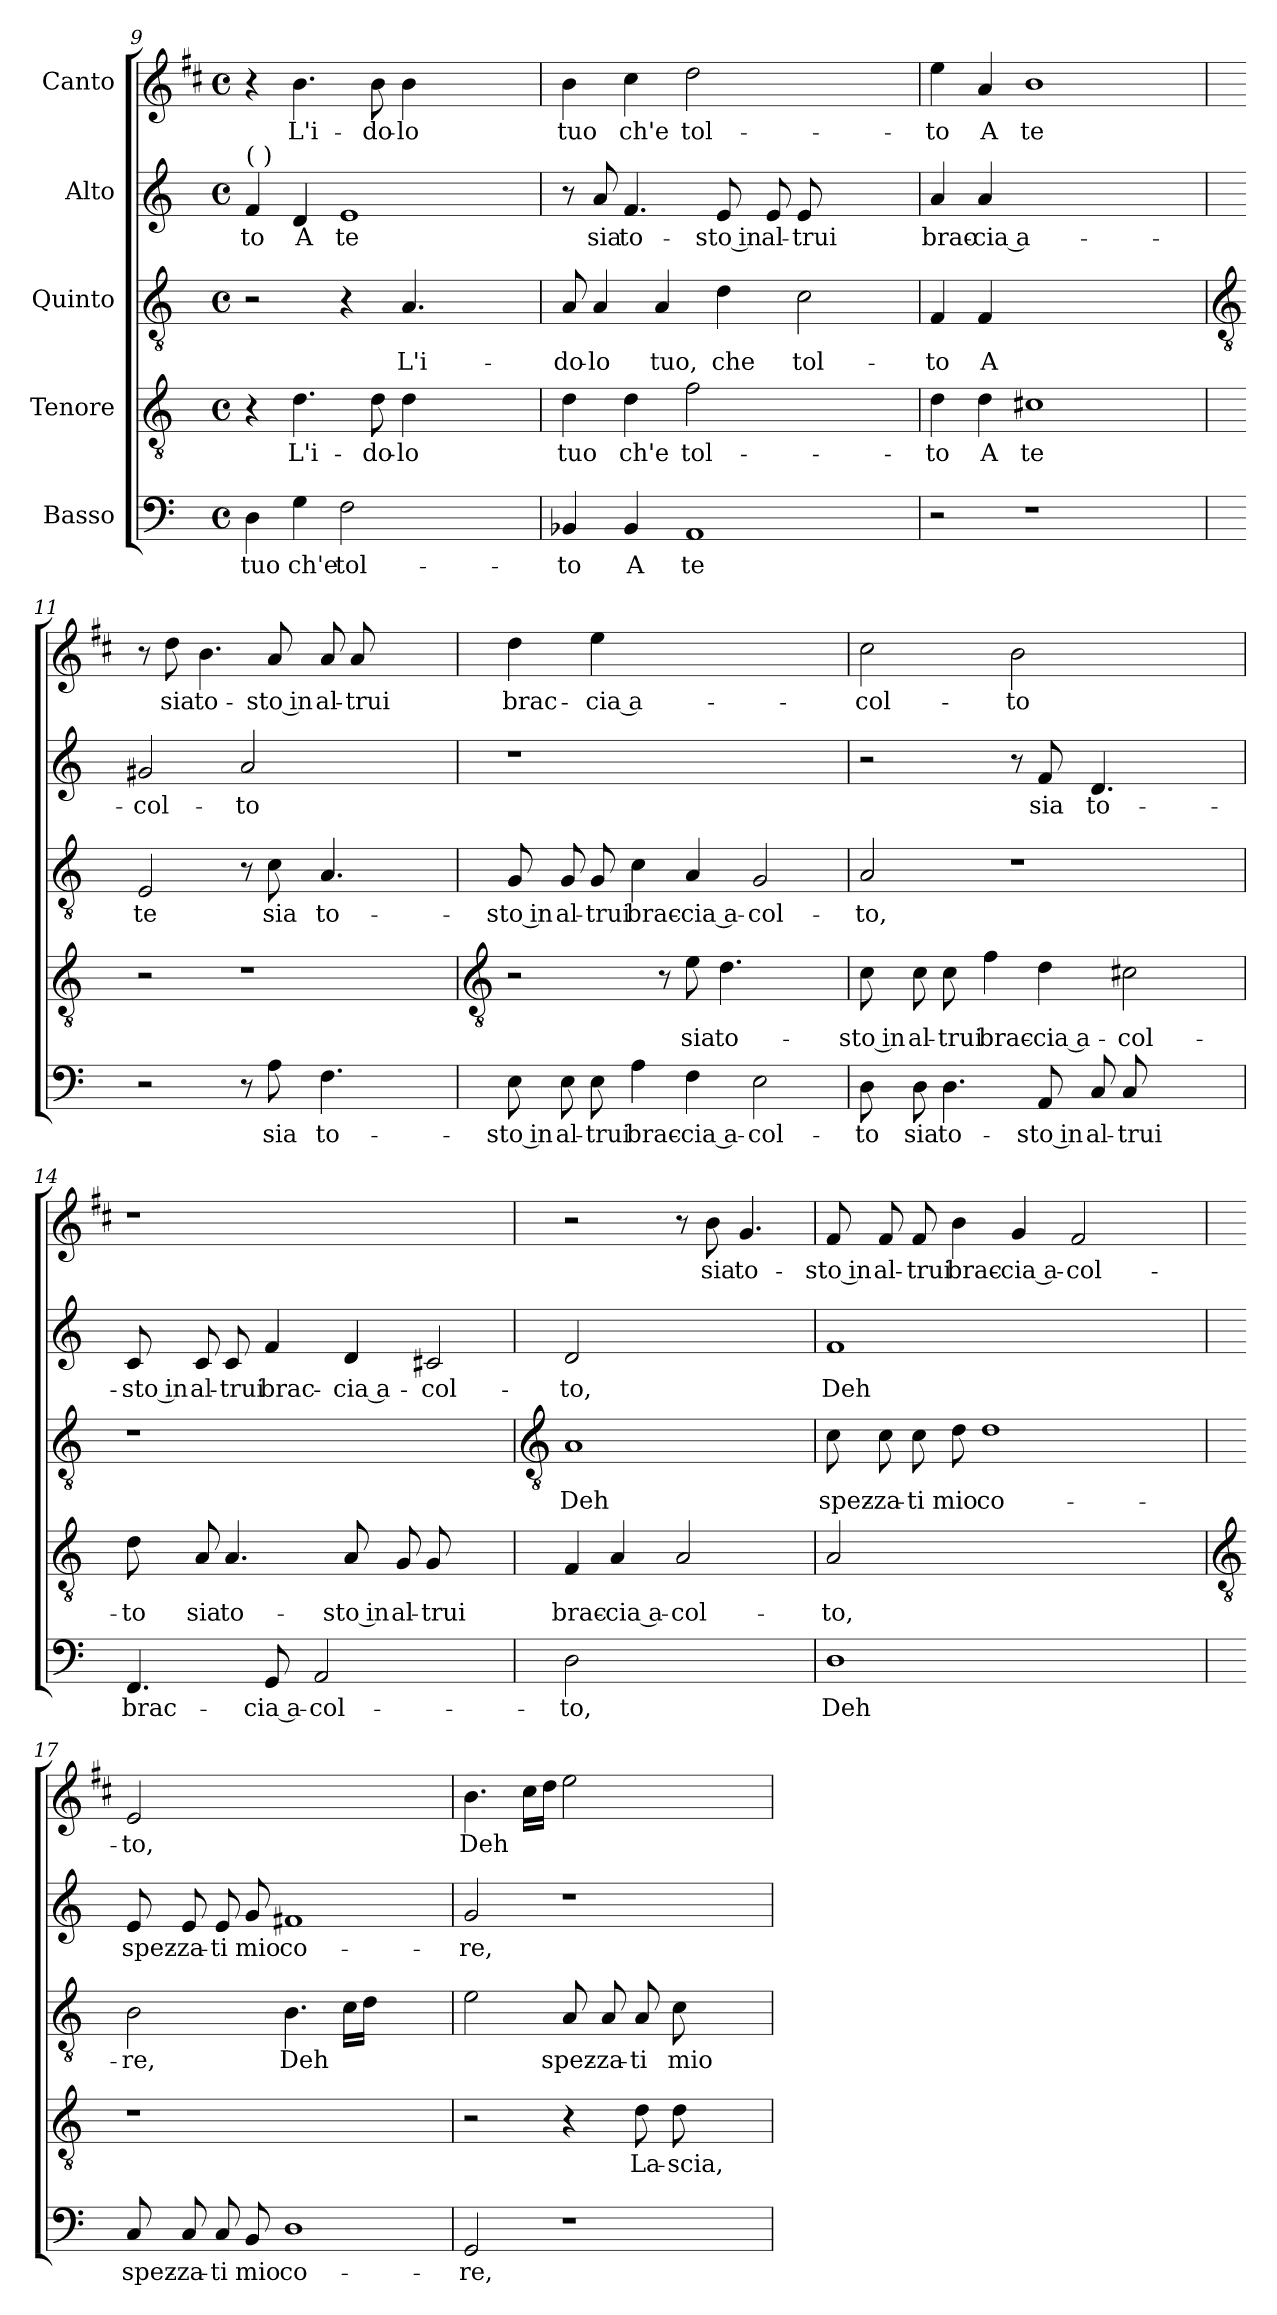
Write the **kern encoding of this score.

**kern	**text	**kern	**text	**kern	**text	**kern	**text	**kern	**text
*part5	*part5	*part4	*part4	*part3	*part3	*part2	*part2	*part1	*part1
*staff5	*staff5	*staff4	*staff4	*staff3	*staff3	*staff2	*staff2	*staff1	*staff1
*I"Basso	*	*I"Tenore	*	*I"Quinto	*	*I"Alto	*	*I"Canto	*
*clefF4	*	*clefGv2	*	*clefGv2	*	*clefG2	*	*clefG2	*
*	*	*	*	*	*	*	*	*ITrd1c2	*
*k[]	*	*k[]	*	*k[]	*	*k[]	*	*k[]	*
*C:	*	*C:	*	*C:	*	*C:	*	*C:	*
*M4/4	*	*M4/4	*	*M4/4	*	*M4/4	*	*M4/4	*
*met(c)	*	*met(c)	*	*met(c)	*	*met(c)	*	*met(c)	*
=9A	=9A	=9A	=9A	=9A	=9A	=9A	=9A	=9A	=9A
!	!	!	!	!	!	!LO:TX:a:t=(  )	!	!	!
!	!LO:LY:b	!	!	!	!	!	!LO:LY:b	!	!
*	*	*	*	*	*	*	*	*^	*
4D	tuo	4r	.	2r	.	4f	-to	4r	1ryy	.
!	!LO:LY:b	!	!LO:LY:b	!	!	!	!LO:LY:b	!	!	!LO:LY:b
4G	ch'e	4.d	L'i-	.	.	4d	A	4.a	.	L'i-
!	!LO:LY:b	!	!	!	!	!	!LO:LY:b	!	!	!
2F	tol-	.	.	4r	.	1e	te	.	.	.
!	!	!	!LO:LY:b	!	!	!	!	!	!	!LO:LY:b
.	.	8d	-do-	.	.	.	.	8a	.	-do-
!	!	!	!LO:LY:b	!	!LO:LY:b	!	!	!	!	!LO:LY:b
.	.	4d	-lo	4.A	L'i-	.	.	4a	.	-lo
2ryy	.	2ryy	.	.	.	.	.	2ryy	2ryy	.
.	.	.	.	4.ryy	.	.	.	.	.	.
=10A	=10A	=10A	=10A	=10A	=10A	=10A	=10A	=10A	=10A	=10A
!	!LO:LY:b	!	!LO:LY:b	!	!LO:LY:b	!	!	!	!	!LO:LY:b
4BB-X	-to	4d	tuo	8A	-do-	8r	.	4a	1ryy	tuo
!	!	!	!	!	!LO:LY:b	!	!LO:LY:b	!	!	!
.	.	.	.	4A	-lo	8a	sia	.	.	.
!	!LO:LY:b	!	!LO:LY:b	!	!	!	!LO:LY:b	!	!	!LO:LY:b
4BB-	A	4d	ch'e	.	.	4.f	to-	4b	.	ch'e
!	!	!	!	!	!LO:LY:b	!	!	!	!	!
.	.	.	.	4A	tuo,	.	.	.	.	.
!	!LO:LY:b	!	!LO:LY:b	!	!	!	!	!	!	!LO:LY:b
1AA	te	2f	tol-	.	.	.	.	2cc	.	tol-
!	!	!	!	!	!LO:LY:b	!	!LO:LY:b	!	!	!
.	.	.	.	4d	che	8e	-sto in	.	.	.
!	!	!	!	!	!	!	!LO:LY:b	!	!	!
.	.	.	.	.	.	8e	al-	.	.	.
!	!	!	!	!	!LO:LY:b	!	!LO:LY:b	!	!	!
.	.	.	.	2c	tol-	8e	-trui	.	.	.
.	.	2ryy	.	.	.	2ryy	.	2ryy	2ryy	.
.	.	.	.	8ryy	.	.	.	.	.	.
=11	=11	=11	=11	=11	=11	=11	=11	=11	=11	=11
!	!	!	!LO:LY:b	!	!LO:LY:b	!	!LO:LY:b	!	!	!LO:LY:b
2r	.	4d	-to	4F	-to	4a	brac-	4dd	2ryy	-to
!	!	!	!LO:LY:b	!	!LO:LY:b	!	!LO:LY:b	!	!	!LO:LY:b
.	.	4d	A	4F	A	4a	-cia a-	4g	.	A
!	!	!	!LO:LY:b	!	!	!	!	!	!	!LO:LY:b
1r	.	1c#X	te	1ryy	.	1ryy	.	1a	4ryy	te
.	.	.	.	.	.	.	.	.	8ryy	.
.	.	.	.	.	.	.	.	.	8ryy	.
.	.	.	.	.	.	.	.	.	2ryy	.
!!LO:LB:g=z	!!
=11A	=11A	=11A	=11A	=11A	=11A	=11A	=11A	=11A	=11A	=11A
*	*	*	*	*clefGv2	*	*	*	*	*	*
!	!	!	!	!	!LO:LY:b	!	!LO:LY:b	!	!	!
2r	.	2r	.	2E	te	2g#X	-col-	8r	2ryy	.
!	!	!	!	!	!	!	!	!	!	!LO:LY:b
.	.	.	.	.	.	.	.	8cc	.	sia
!	!	!	!	!	!	!	!	!	!	!LO:LY:b
.	.	.	.	.	.	.	.	4.a	.	to-
!	!	!	!	!	!	!	!LO:LY:b	!	!	!
8r	.	1r	.	8r	.	2a	-to	.	4ryy	.
!	!LO:LY:b	!	!	!	!LO:LY:b	!	!	!	!	!LO:LY:b
8A	sia	.	.	8c	sia	.	.	8g	.	-sto in
!	!LO:LY:b	!	!	!	!LO:LY:b	!	!	!	!	!LO:LY:b
4.F	to-	.	.	4.A	to-	.	.	8g	8ryy	al-
!	!	!	!	!	!	!	!	!	!	!LO:LY:b
.	.	.	.	.	.	.	.	8g	8ryy	-trui
.	.	.	.	.	.	2ryy	.	2ryy	2ryy	.
4.ryy	.	.	.	4.ryy	.	.	.	.	.	.
!!LO:LB:g=z	!!
=13A	=13A	=13A	=13A	=13A	=13A	=13A	=13A	=13A	=13A	=13A
*	*	*clefGv2	*	*	*	*	*	*	*	*
!	!LO:LY:b	!	!	!	!LO:LY:b	!	!	!	!	!LO:LY:b
8E	-sto in	2r	.	8G	-sto in	1r	.	4cc	2ryy	brac-
!	!LO:LY:b	!	!	!	!LO:LY:b	!	!	!	!	!
8E	al-	.	.	8G	al-	.	.	.	.	.
!	!LO:LY:b	!	!	!	!LO:LY:b	!	!	!	!	!LO:LY:b
8E	-trui	.	.	8G	-trui	.	.	4dd	.	-cia a-
!	!LO:LY:b	!	!	!	!LO:LY:b	!	!	!	!	!
4A	brac-	.	.	4c	brac-	.	.	.	.	.
.	.	8r	.	.	.	.	.	2..ryy	2..ryy	.
!	!LO:LY:b	!	!LO:LY:b	!	!LO:LY:b	!	!	!	!	!
4F	-cia a-	8e	sia	4A	-cia a-	.	.	.	.	.
!	!	!	!LO:LY:b	!	!	!	!	!	!	!
.	.	4.d	to-	.	.	.	.	.	.	.
!	!LO:LY:b	!	!	!	!LO:LY:b	!	!	!	!	!
2E	-col-	.	.	2G	-col-	.	.	.	.	.
.	.	.	.	.	.	4.ryy	.	.	.	.
.	.	4ryy	.	.	.	.	.	.	.	.
!!LO:LB:g=z	!!
=14	=14	=14	=14	=14	=14	=14	=14	=14	=14	=14
!	!LO:LY:b	!	!LO:LY:b	!	!LO:LY:b	!	!	!	!	!LO:LY:b
8D	-to	8c	-sto in	2A	-to,	2r	.	2b	2ryy	-col-
!	!LO:LY:b	!	!LO:LY:b	!	!	!	!	!	!	!
8D	sia	8c	al-	.	.	.	.	.	.	.
!	!LO:LY:b	!	!LO:LY:b	!	!	!	!	!	!	!
4.D	to-	8c	-trui	.	.	.	.	.	.	.
!	!	!	!LO:LY:b	!	!	!	!	!	!	!
.	.	4f	brac-	.	.	.	.	.	.	.
!	!	!	!	!	!	!	!	!	!	!LO:LY:b
.	.	.	.	1r	.	8r	.	2a	4ryy	-to
!	!LO:LY:b	!	!LO:LY:b	!	!	!	!LO:LY:b	!	!	!
8AA	-sto in	4d	-cia a-	.	.	8f	sia	.	.	.
!	!LO:LY:b	!	!	!	!	!	!LO:LY:b	!	!	!
8C	al-	.	.	.	.	4.d	to-	.	4ryy	.
!	!LO:LY:b	!	!LO:LY:b	!	!	!	!	!	!	!
8C	-trui	2c#X	-col-	.	.	.	.	.	.	.
2ryy	.	.	.	.	.	.	.	2ryy	2ryy	.
.	.	.	.	.	.	4.ryy	.	.	.	.
.	.	8ryy	.	.	.	.	.	.	.	.
=14A	=14A	=14A	=14A	=14A	=14A	=14A	=14A	=14A	=14A	=14A
!	!LO:LY:b	!	!LO:LY:b	!	!	!	!LO:LY:b	!	!	!
4.FF	brac-	8d	-to	1r	.	8c	-sto in	1r	1ryy	.
!	!	!	!LO:LY:b	!	!	!	!LO:LY:b	!	!	!
.	.	8A	sia	.	.	8c	al-	.	.	.
!	!	!	!LO:LY:b	!	!	!	!LO:LY:b	!	!	!
.	.	4.A	to-	.	.	8c	-trui	.	.	.
!	!LO:LY:b	!	!	!	!	!	!LO:LY:b	!	!	!
8GG	-cia a-	.	.	.	.	4f	brac-	.	.	.
!	!LO:LY:b	!	!	!	!	!	!	!	!	!
2AA	-col-	.	.	.	.	.	.	.	.	.
!	!	!	!LO:LY:b	!	!	!	!LO:LY:b	!	!	!
.	.	8A	-sto in	.	.	4d	-cia a-	.	.	.
!	!	!	!LO:LY:b	!	!	!	!	!	!	!
.	.	8G	al-	.	.	.	.	.	.	.
!	!	!	!LO:LY:b	!	!	!	!LO:LY:b	!	!	!
.	.	8G	-trui	.	.	2c#X	-col-	.	.	.
4.ryy	.	4.ryy	.	4.ryy	.	.	.	4.ryy	4.ryy	.
!!LO:LB:g=z	!!
=15A	=15A	=15A	=15A	=15A	=15A	=15A	=15A	=15A	=15A	=15A
*	*	*	*	*clefGv2	*	*	*	*	*	*
!	!LO:LY:b	!	!LO:LY:b	!	!LO:LY:b	!	!LO:LY:b	!	!	!
2D	-to,	4F	brac-	1A	Deh	2d	-to,	2r	2ryy	.
!	!	!	!LO:LY:b	!	!	!	!	!	!	!
.	.	4A	-cia a-	.	.	.	.	.	.	.
!	!	!	!LO:LY:b	!	!	!	!	!	!	!
2ryy	.	2A	-col-	.	.	2ryy	.	8r	4ryy	.
!	!	!	!	!	!	!	!	!	!	!LO:LY:b
.	.	.	.	.	.	.	.	8a	.	sia
!	!	!	!	!	!	!	!	!	!	!LO:LY:b
.	.	.	.	.	.	.	.	4.f	4ryy	to-
8ryy	.	8ryy	.	8ryy	.	8ryy	.	.	8ryy	.
!!LO:LB:g=z	!!
=16A	=16A	=16A	=16A	=16A	=16A	=16A	=16A	=16A	=16A	=16A
!	!LO:LY:b	!	!LO:LY:b	!	!LO:LY:b	!	!LO:LY:b	!	!	!LO:LY:b
1D	Deh	2A	-to,	8c	spez-	1f	Deh	8e	1ryy	-sto in
!	!	!	!	!	!LO:LY:b	!	!	!	!	!LO:LY:b
.	.	.	.	8c	-za-	.	.	8e	.	al-
!	!	!	!	!	!LO:LY:b	!	!	!	!	!LO:LY:b
.	.	.	.	8c	-ti	.	.	8e	.	-trui
!	!	!	!	!	!LO:LY:b	!	!	!	!	!LO:LY:b
.	.	.	.	8d	mio	.	.	4a	.	brac-
!	!	!	!	!	!LO:LY:b	!	!	!	!	!
.	.	1ryy	.	1d	co-	.	.	.	.	.
!	!	!	!	!	!	!	!	!	!	!LO:LY:b
.	.	.	.	.	.	.	.	4f	.	-cia a-
!	!	!	!	!	!	!	!	!	!	!LO:LY:b
.	.	.	.	.	.	.	.	2e	.	-col-
2ryy	.	.	.	.	.	2ryy	.	.	8ryy	.
.	.	.	.	.	.	.	.	.	4.ryy	.
.	.	.	.	.	.	.	.	8ryy	.	.
!!LO:LB:g=z	!!
=17A	=17A	=17A	=17A	=17A	=17A	=17A	=17A	=17A	=17A	=17A
*	*	*clefGv2	*	*	*	*	*	*	*	*
!	!LO:LY:b	!	!	!	!LO:LY:b	!	!LO:LY:b	!	!	!LO:LY:b
8C	spez-	1r	.	2B	-re,	8e	spez-	2d	1ryy	-to,
!	!LO:LY:b	!	!	!	!	!	!LO:LY:b	!	!	!
8C	-za-	.	.	.	.	8e	-za-	.	.	.
!	!LO:LY:b	!	!	!	!	!	!LO:LY:b	!	!	!
8C	-ti	.	.	.	.	8e	-ti	.	.	.
!	!LO:LY:b	!	!	!	!	!	!LO:LY:b	!	!	!
8BB	mio	.	.	.	.	8g	mio	.	.	.
!	!LO:LY:b	!	!	!	!LO:LY:b	!	!LO:LY:b	!	!	!
1D	co-	.	.	4.B	Deh	1f#X	co-	2ryy	.	.
.	.	.	.	16cLL	.	.	.	.	.	.
.	.	.	.	16dJJ	.	.	.	.	.	.
.	.	2ryy	.	2ryy	.	.	.	2ryy	2ryy	.
!!LO:LB:g=z
=18	=18	=18	=18	=18	=18	=18	=18	=18	=18	=18
!	!LO:LY:b	!	!	!	!	!	!LO:LY:b	!	!	!LO:LY:b
*	*	*	*	*	*	*	*	*v	*v	*
2GG	-re,	2r	.	2e	.	2g	-re,	4.a	Deh
.	.	.	.	.	.	.	.	16bLL	.
.	.	.	.	.	.	.	.	16ccJJ	.
!	!	!	!	!	!LO:LY:b	!	!	!	!
1r	.	4r	.	8A	spez-	1r	.	2dd	.
!	!	!	!	!	!LO:LY:b	!	!	!	!
.	.	.	.	8A	-za-	.	.	.	.
!	!	!	!LO:LY:b	!	!LO:LY:b	!	!	!	!
.	.	8d	La-	8A	-ti	.	.	.	.
!	!	!	!LO:LY:b	!	!LO:LY:b	!	!	!	!
.	.	8d	-scia,	8c	mio	.	.	.	.
.	.	2ryy	.	2ryy	.	.	.	2ryy	.
=	=	=	=	=	=	=	=	=	=
*-	*-	*-	*-	*-	*-	*-	*-	*-	*-
